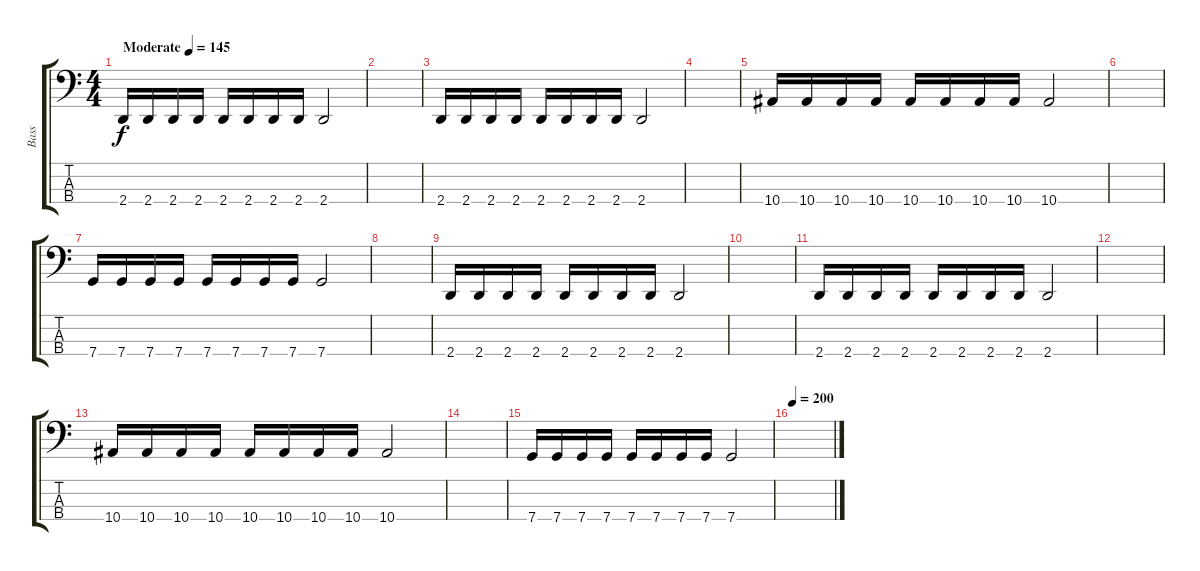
\track ("Bass" "Bass") {instrument electricbasspick}
\staff {score tabs}
\tuning (F2 C2 G1 C1) {hide}
\ts (4 4)
\tempo (145 "Moderate")
\clef f4
\ks c
2.4.16{dy f instrument electricbasspick} 2.4.16 2.4.16 2.4.16 2.4.16 2.4.16 2.4.16 2.4.16 2.4.2 |
|
2.4.16 2.4.16 2.4.16 2.4.16 2.4.16 2.4.16 2.4.16 2.4.16 2.4.2 |
|
10.4.16 10.4.16 10.4.16 10.4.16 10.4.16 10.4.16 10.4.16 10.4.16 10.4.2 |
|
7.4.16 7.4.16 7.4.16 7.4.16 7.4.16 7.4.16 7.4.16 7.4.16 7.4.2 |
|
2.4.16 2.4.16 2.4.16 2.4.16 2.4.16 2.4.16 2.4.16 2.4.16 2.4.2 |
|
2.4.16 2.4.16 2.4.16 2.4.16 2.4.16 2.4.16 2.4.16 2.4.16 2.4.2 |
|
10.4.16 10.4.16 10.4.16 10.4.16 10.4.16 10.4.16 10.4.16 10.4.16 10.4.2 |
|
7.4.16 7.4.16 7.4.16 7.4.16 7.4.16 7.4.16 7.4.16 7.4.16 7.4.2 |
\tempo 200
